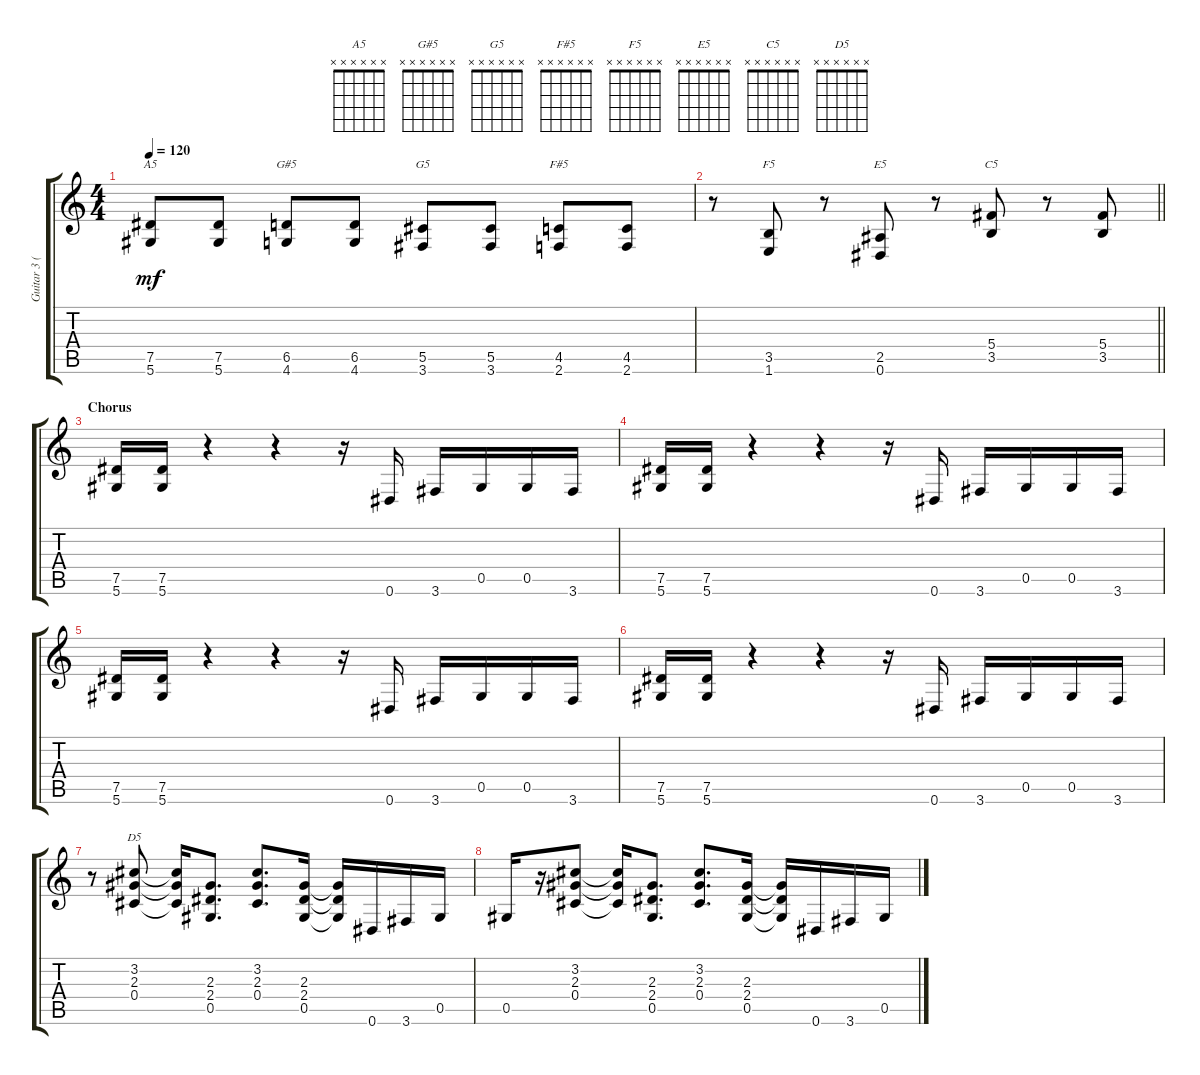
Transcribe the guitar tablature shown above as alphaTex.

\track ("Guitar 3 (Izzy)" "Guitar 3 (") {instrument overdrivenguitar}
\staff {score tabs}
\tuning (Eb4 Bb3 Gb3 Db3 Ab2 Eb2) {hide}
\chord ("A5" x x x x x x)
\chord ("G#5" x x x x x x)
\chord ("G5" x x x x x x)
\chord ("F#5" x x x x x x)
\chord ("F5" x x x x x x)
\chord ("E5" x x x x x x)
\chord ("C5" x x x x x x)
\chord ("D5" x x x x x x)
\ts (4 4)
\tempo 120
\clef g2
\ks c
(7.5 5.6).8{ch "A5" dy mf} (7.5 5.6).8 (6.5 4.6).8{ch "G#5"} (6.5 4.6).8 (5.5 3.6).8{ch "G5"} (5.5 3.6).8 (4.5 2.6).8{ch "F#5"} (4.5 2.6).8 |
\barLineRight lightlight
r.8 (3.5 1.6).8{ch "F5"} r.8 (2.5 0.6).8{ch "E5"} r.8 (5.4 3.5).8{ch "C5"} r.8 (5.4 3.5).8 |
\section ("" "Chorus")
(7.5 5.6).16 (7.5 5.6).16 r.4 r.4 r.16 0.6.16 3.6.16 0.5.16 0.5.16 3.6.16 |
(7.5 5.6).16 (7.5 5.6).16 r.4 r.4 r.16 0.6.16 3.6.16 0.5.16 0.5.16 3.6.16 |
(7.5 5.6).16 (7.5 5.6).16 r.4 r.4 r.16 0.6.16 3.6.16 0.5.16 0.5.16 3.6.16 |
(7.5 5.6).16 (7.5 5.6).16 r.4 r.4 r.16 0.6.16 3.6.16 0.5.16 0.5.16 3.6.16 |
r.8 (3.2 2.3 0.4).8{ch "D5"} (3.2{t} 2.3{t} 0.4{t}).16 (2.3 2.4 0.5).8{d} (3.2 2.3 0.4).8{d} (2.3 2.4 0.5).16 (2.3{t} 2.4{t} 0.5{t}).16 0.6.16 3.6.16 0.5.16 |
0.5.16 r.16 (3.2 2.3 0.4).8 (3.2{t} 2.3{t} 0.4{t}).16 (2.3 2.4 0.5).8{d} (3.2 2.3 0.4).8{d} (2.3 2.4 0.5).16 (2.3{t} 2.4{t} 0.5{t}).16 0.6.16 3.6.16 0.5.16
